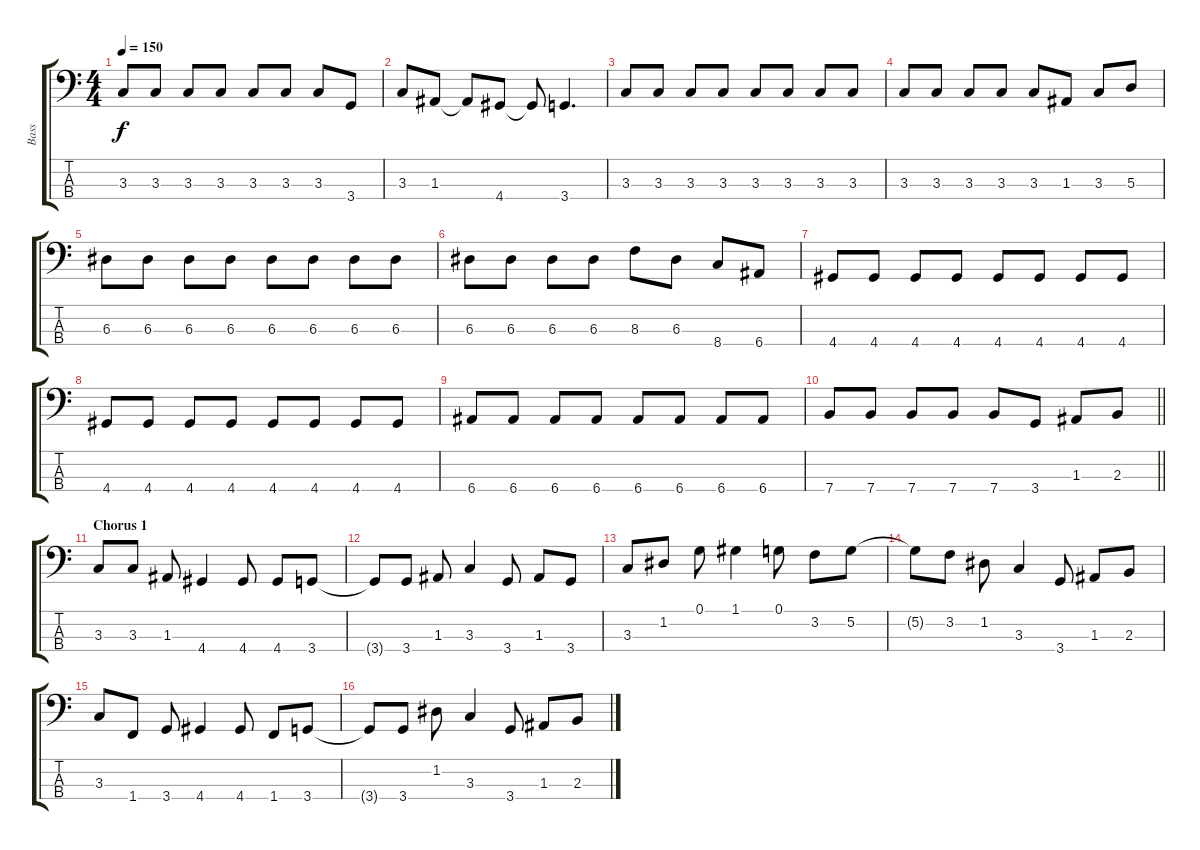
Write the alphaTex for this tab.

\track ("Bass" "Bass") {instrument electricbasspick}
\staff {score tabs}
\tuning (G2 D2 A1 E1) {hide}
\ts (4 4)
\tempo 150
\clef f4
\ks c
3.3.8{dy f} 3.3.8 3.3.8 3.3.8 3.3.8 3.3.8 3.3.8 3.4.8 |
3.3.8 1.3.8 1.3{t}.8 4.4.8 4.4{t}.8 3.4.4{d} |
3.3.8 3.3.8 3.3.8 3.3.8 3.3.8 3.3.8 3.3.8 3.3.8 |
3.3.8 3.3.8 3.3.8 3.3.8 3.3.8 1.3.8 3.3.8 5.3.8 |
6.3.8 6.3.8 6.3.8 6.3.8 6.3.8 6.3.8 6.3.8 6.3.8 |
6.3.8 6.3.8 6.3.8 6.3.8 8.3.8 6.3.8 8.4.8 6.4.8 |
4.4.8 4.4.8 4.4.8 4.4.8 4.4.8 4.4.8 4.4.8 4.4.8 |
4.4.8 4.4.8 4.4.8 4.4.8 4.4.8 4.4.8 4.4.8 4.4.8 |
6.4.8 6.4.8 6.4.8 6.4.8 6.4.8 6.4.8 6.4.8 6.4.8 |
\barLineRight lightlight
7.4.8 7.4.8 7.4.8 7.4.8 7.4.8 3.4.8 1.3.8 2.3.8 |
\section ("" "Chorus 1")
3.3.8 3.3.8 1.3.8 4.4.4 4.4.8 4.4.8 3.4.8 |
3.4{t}.8 3.4.8 1.3.8 3.3.4 3.4.8 1.3.8 3.4.8 |
3.3.8 1.2.8 0.1.8 1.1.4 0.1.8 3.2.8 5.2.8 |
5.2{t}.8 3.2.8 1.2.8 3.3.4 3.4.8 1.3.8 2.3.8 |
3.3.8 1.4.8 3.4.8 4.4.4 4.4.8 1.4.8 3.4.8 |
3.4{t}.8 3.4.8 1.2.8 3.3.4 3.4.8 1.3.8 2.3.8
